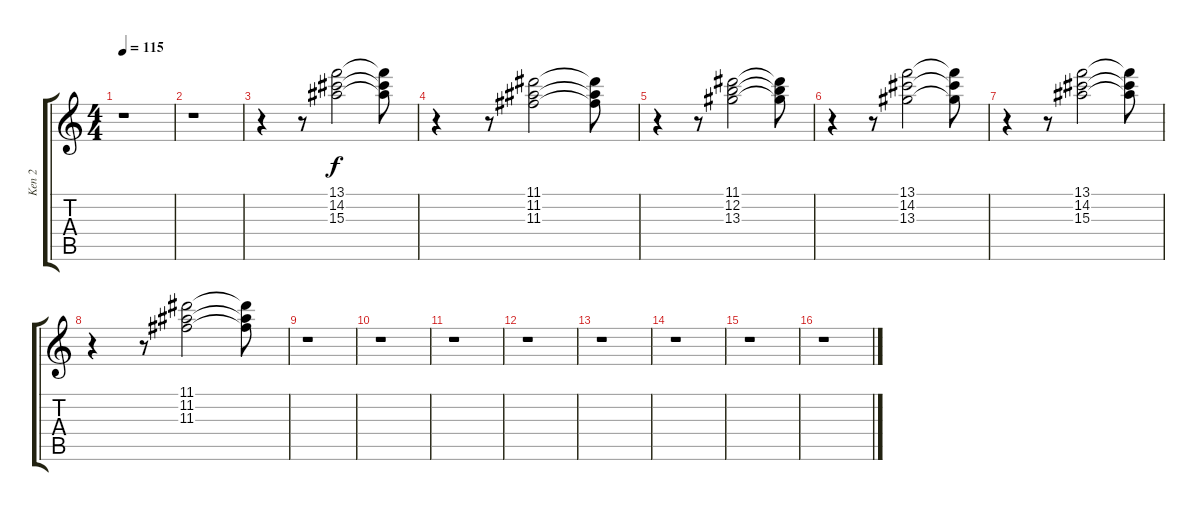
\track ("Ken 2" "Ken 2") {instrument distortionguitar}
\staff {score tabs}
\tuning (E4 B3 G3 D3 A2 E2) {hide}
\ts (4 4)
\tempo 115
\clef g2
\ks c
r.1{dy f} |
r.1 |
r.4 r.8 (13.1 14.2 15.3).2 (13.1{t} 14.2{t} 15.3{t}).8 |
r.4 r.8 (11.1 11.2 11.3).2 (11.1{t} 11.2{t} 11.3{t}).8 |
r.4 r.8 (11.1 12.2 13.3).2 (11.1{t} 12.2{t} 13.3{t}).8 |
r.4 r.8 (13.1 14.2 13.3).2 (13.1{t} 14.2{t} 13.3{t}).8 |
r.4 r.8 (13.1 14.2 15.3).2 (13.1{t} 14.2{t} 15.3{t}).8 |
r.4 r.8 (11.1 11.2 11.3).2 (11.1{t} 11.2{t} 11.3{t}).8 |
r.1 |
r.1 |
r.1 |
r.1 |
r.1 |
r.1 |
r.1 |
r.1
